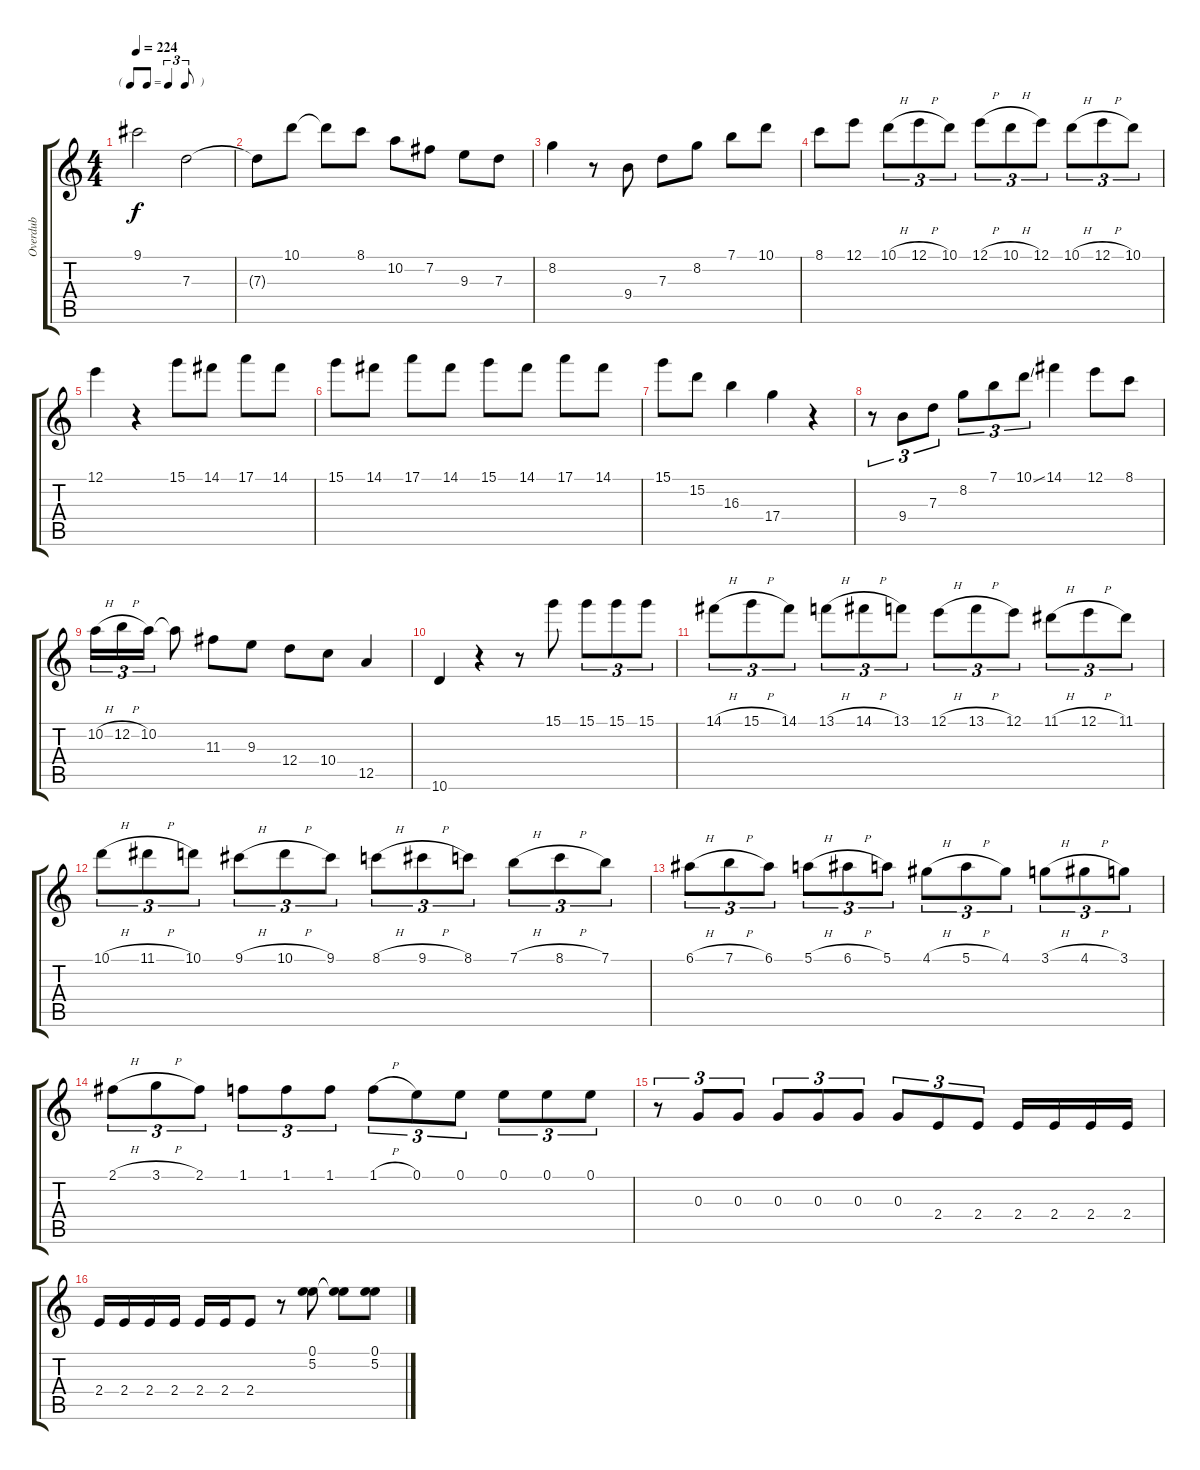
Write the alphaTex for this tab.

\track ("Overdub" "Overdub") {instrument electricbasspick}
\staff {score tabs}
\tuning (E4 B3 G3 D3 A2 E2) {hide}
\ts (4 4)
\tf triplet8th
\tempo 224
\clef g2
\ks c
9.1{t}.2{dy f} 7.3.2 |
7.3{t}.8 10.1.8 10.1{t}.8 8.1.8 10.2.8 7.2.8 9.3.8 7.3.8 |
8.2.4 r.8 9.4.8 7.3.8 8.2.8 7.1.8 10.1.8 |
8.1.8 12.1.8 10.1{h}.8{tu (3 2)} 12.1{h}.8{tu (3 2)} 10.1.8{tu (3 2)} 12.1{h}.8{tu (3 2)} 10.1{h}.8{tu (3 2)} 12.1.8{tu (3 2)} 10.1{h}.8{tu (3 2)} 12.1{h}.8{tu (3 2)} 10.1.8{tu (3 2)} |
12.1.4 r.4 15.1.8 14.1.8 17.1.8 14.1.8 |
15.1.8 14.1.8 17.1.8 14.1.8 15.1.8 14.1.8 17.1.8 14.1.8 |
15.1.8 15.2.8 16.3.4 17.4.4 r.4 |
r.8{tu (3 2)} 9.4.8{tu (3 2)} 7.3.8{tu (3 2)} 8.2.8{tu (3 2)} 7.1.8{tu (3 2)} 10.1{ss}.8{tu (3 2)} 14.1.4 12.1.8 8.1.8 |
10.2{h}.16{tu (3 2)} 12.2{h}.16{tu (3 2)} 10.2.16{tu (3 2)} 10.2{t}.8 11.3.8 9.3.8 12.4.8 10.4.8 12.5.4 |
10.6.4 r.4 r.8 15.1.8 15.1.8{tu (3 2)} 15.1.8{tu (3 2)} 15.1.8{tu (3 2)} |
14.1{h}.8{tu (3 2)} 15.1{h}.8{tu (3 2)} 14.1.8{tu (3 2)} 13.1{h}.8{tu (3 2)} 14.1{h}.8{tu (3 2)} 13.1.8{tu (3 2)} 12.1{h}.8{tu (3 2)} 13.1{h}.8{tu (3 2)} 12.1.8{tu (3 2)} 11.1{h}.8{tu (3 2)} 12.1{h}.8{tu (3 2)} 11.1.8{tu (3 2)} |
10.1{h}.8{tu (3 2)} 11.1{h}.8{tu (3 2)} 10.1.8{tu (3 2)} 9.1{h}.8{tu (3 2)} 10.1{h}.8{tu (3 2)} 9.1.8{tu (3 2)} 8.1{h}.8{tu (3 2)} 9.1{h}.8{tu (3 2)} 8.1.8{tu (3 2)} 7.1{h}.8{tu (3 2)} 8.1{h}.8{tu (3 2)} 7.1.8{tu (3 2)} |
6.1{h}.8{tu (3 2)} 7.1{h}.8{tu (3 2)} 6.1.8{tu (3 2)} 5.1{h}.8{tu (3 2)} 6.1{h}.8{tu (3 2)} 5.1.8{tu (3 2)} 4.1{h}.8{tu (3 2)} 5.1{h}.8{tu (3 2)} 4.1.8{tu (3 2)} 3.1{h}.8{tu (3 2)} 4.1{h}.8{tu (3 2)} 3.1.8{tu (3 2)} |
2.1{h}.8{tu (3 2)} 3.1{h}.8{tu (3 2)} 2.1.8{tu (3 2)} 1.1.8{tu (3 2)} 1.1.8{tu (3 2)} 1.1.8{tu (3 2)} 1.1{h}.8{tu (3 2)} 0.1.8{tu (3 2)} 0.1.8{tu (3 2)} 0.1.8{tu (3 2)} 0.1.8{tu (3 2)} 0.1.8{tu (3 2)} |
r.8{tu (3 2)} 0.3.8{tu (3 2)} 0.3.8{tu (3 2)} 0.3.8{tu (3 2)} 0.3.8{tu (3 2)} 0.3.8{tu (3 2)} 0.3.8{tu (3 2)} 2.4.8{tu (3 2)} 2.4.8{tu (3 2)} 2.4.16 2.4.16 2.4.16 2.4.16 |
2.4.16 2.4.16 2.4.16 2.4.16 2.4.16 2.4.16 2.4.8 r.8 (0.1 5.2).8 (0.1{t} 5.2{t}).8 (0.1 5.2).8
